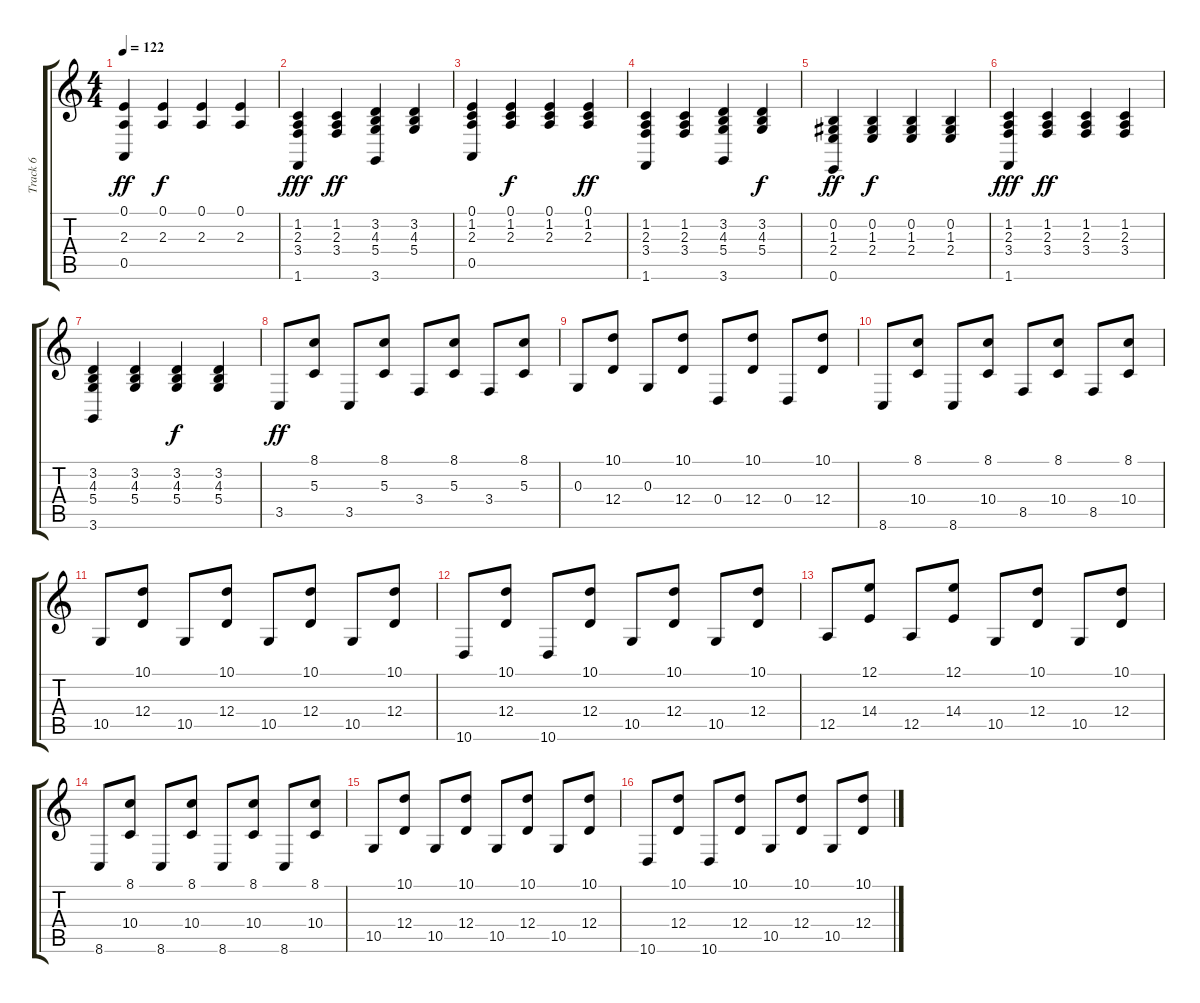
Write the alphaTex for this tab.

\track ("Track 6" "Track 6") {instrument brightacousticpiano}
\staff {score tabs}
\tuning (E4 B3 G3 D3 A2 E2) {hide}
\ts (4 4)
\tempo 122
\clef g2
\ks c
(0.1 2.3 0.5).4{dy ff} (0.1 2.3).4{dy f} (0.1 2.3).4 (0.1 2.3).4 |
(1.2 2.3 3.4 1.6).4{dy fff} (1.2 2.3 3.4).4{dy ff} (3.2 4.3 5.4 3.6).4 (3.2 4.3 5.4).4 |
(0.1 1.2 2.3 0.5).4 (0.1 1.2 2.3).4{dy f} (0.1 1.2 2.3).4 (0.1 1.2 2.3).4{dy ff} |
(1.2 2.3 3.4 1.6).4 (1.2 2.3 3.4).4 (3.2 4.3 5.4 3.6).4 (3.2 4.3 5.4).4{dy f} |
(0.2 1.3 2.4 0.6).4{dy ff} (0.2 1.3 2.4).4{dy f} (0.2 1.3 2.4).4 (0.2 1.3 2.4).4 |
(1.2 2.3 3.4 1.6).4{dy fff} (1.2 2.3 3.4).4{dy ff} (1.2 2.3 3.4).4 (1.2 2.3 3.4).4 |
(3.2 4.3 5.4 3.6).4 (3.2 4.3 5.4).4 (3.2 4.3 5.4).4{dy f} (3.2 4.3 5.4).4 |
3.5.8{dy ff} (8.1 5.3).8 3.5.8 (8.1 5.3).8 3.4.8 (8.1 5.3).8 3.4.8 (8.1 5.3).8 |
0.3.8 (10.1 12.4).8 0.3.8 (10.1 12.4).8 0.4.8 (10.1 12.4).8 0.4.8 (10.1 12.4).8 |
8.6.8 (8.1 10.4).8 8.6.8 (8.1 10.4).8 8.5.8 (8.1 10.4).8 8.5.8 (8.1 10.4).8 |
10.5.8 (10.1 12.4).8 10.5.8 (10.1 12.4).8 10.5.8 (10.1 12.4).8 10.5.8 (10.1 12.4).8 |
10.6.8 (10.1 12.4).8 10.6.8 (10.1 12.4).8 10.5.8 (10.1 12.4).8 10.5.8 (10.1 12.4).8 |
12.5.8 (12.1 14.4).8 12.5.8 (12.1 14.4).8 10.5.8 (10.1 12.4).8 10.5.8 (10.1 12.4).8 |
8.6.8 (8.1 10.4).8 8.6.8 (8.1 10.4).8 8.6.8 (8.1 10.4).8 8.6.8 (8.1 10.4).8 |
10.5.8 (10.1 12.4).8 10.5.8 (10.1 12.4).8 10.5.8 (10.1 12.4).8 10.5.8 (10.1 12.4).8 |
10.6.8 (10.1 12.4).8 10.6.8 (10.1 12.4).8 10.5.8 (10.1 12.4).8 10.5.8 (10.1 12.4).8
